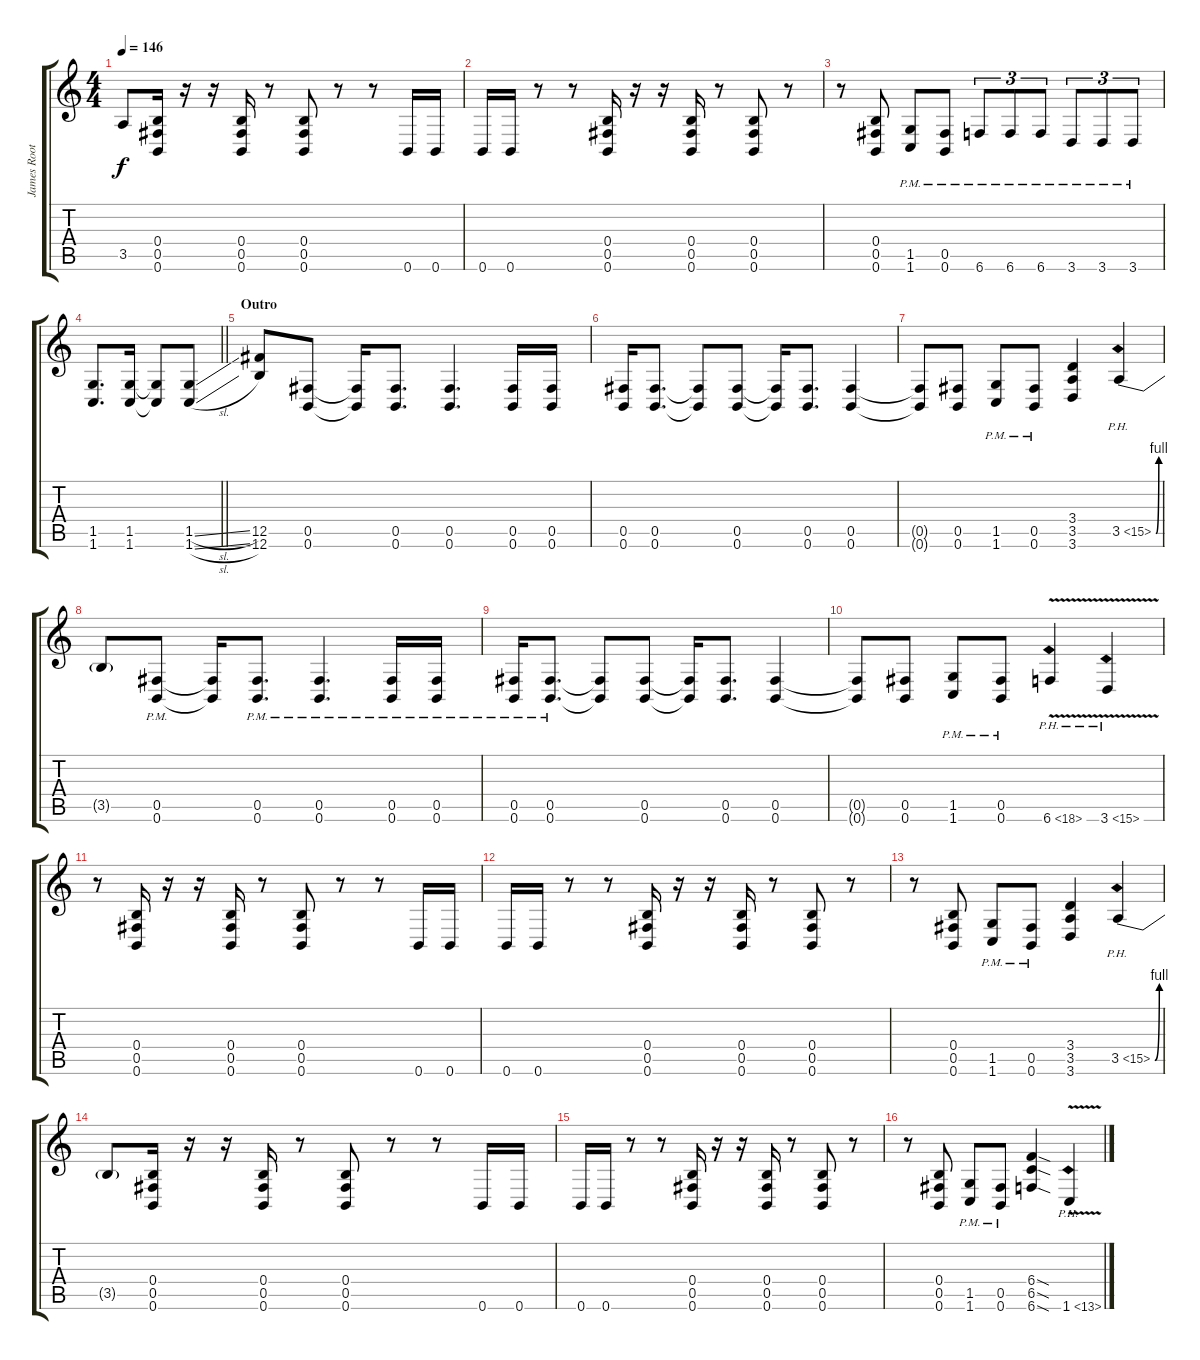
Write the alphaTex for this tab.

\track ("James Root" "James Root") {instrument distortionguitar}
\staff {score tabs}
\tuning (Db4 Ab3 E3 B2 Gb2 B1) {hide}
\ts (4 4)
\tempo 146
\clef g2
\ks c
3.5{t}.8{dy f} (0.4 0.5 0.6).16 r.16 r.16 (0.4 0.5 0.6).16 r.8 (0.4 0.5 0.6).8 r.8 r.8 0.6.16 0.6.16 |
0.6.16 0.6.16 r.8 r.8 (0.4 0.5 0.6).16 r.16 r.16 (0.4 0.5 0.6).16 r.8 (0.4 0.5 0.6).8 r.8 |
r.8 (0.4 0.5 0.6).8 (1.5{pm} 1.6{pm}).8 (0.5{pm} 0.6{pm}).8 6.6{pm}.8{tu (3 2)} 6.6{pm}.8{tu (3 2)} 6.6{pm}.8{tu (3 2)} 3.6{pm}.8{tu (3 2)} 3.6{pm}.8{tu (3 2)} 3.6{pm}.8{tu (3 2)} |
\barLineRight lightlight
(1.5 1.6).8{d} (1.5 1.6).16 (1.5{t} 1.6{t}).8 (1.5{sl} 1.6{sl}).8 |
\section ("" "Outro")
(12.5 12.6).8 (0.5 0.6).8 (0.5{t} 0.6{t}).16 (0.5 0.6).8{d} (0.5 0.6).4{d} (0.5 0.6).16 (0.5 0.6).16 |
(0.5 0.6).16 (0.5 0.6).8{d} (0.5{t} 0.6{t}).8 (0.5 0.6).8 (0.5{t} 0.6{t}).16 (0.5 0.6).8{d} (0.5 0.6).4 |
(0.5{t} 0.6{t}).8 (0.5 0.6).8 (1.5{pm} 1.6{pm}).8 (0.5{pm} 0.6{pm}).8 (3.4 3.5 3.6).4 3.5{be (bend 0 0 60 4) ph 12}.4 |
3.5{t}.8 (0.5{pm} 0.6{pm}).8 (0.5{t} 0.6{t}).16 (0.5{pm} 0.6{pm}).8{d} (0.5{pm} 0.6{pm}).4{d} (0.5{pm} 0.6{pm}).16 (0.5{pm} 0.6{pm}).16 |
(0.5{pm} 0.6{pm}).16 (0.5{pm} 0.6{pm}).8{d} (0.5{t} 0.6{t}).8 (0.5 0.6).8 (0.5{t} 0.6{t}).16 (0.5 0.6).8{d} (0.5 0.6).4 |
(0.5{t} 0.6{t}).8 (0.5 0.6).8 (1.5{pm} 1.6{pm}).8 (0.5{pm} 0.6{pm}).8 6.6{ph 12 v}.4 3.6{ph 12 v}.4 |
r.8 (0.4 0.5 0.6).16 r.16 r.16 (0.4 0.5 0.6).16 r.8 (0.4 0.5 0.6).8 r.8 r.8 0.6.16 0.6.16 |
0.6.16 0.6.16 r.8 r.8 (0.4 0.5 0.6).16 r.16 r.16 (0.4 0.5 0.6).16 r.8 (0.4 0.5 0.6).8 r.8 |
r.8 (0.4 0.5 0.6).8 (1.5{pm} 1.6{pm}).8 (0.5{pm} 0.6{pm}).8 (3.4 3.5 3.6).4 3.5{be (bend 0 0 60 4) ph 12}.4 |
3.5{t}.8 (0.4 0.5 0.6).16 r.16 r.16 (0.4 0.5 0.6).16 r.8 (0.4 0.5 0.6).8 r.8 r.8 0.6.16 0.6.16 |
0.6.16 0.6.16 r.8 r.8 (0.4 0.5 0.6).16 r.16 r.16 (0.4 0.5 0.6).16 r.8 (0.4 0.5 0.6).8 r.8 |
r.8 (0.4 0.5 0.6).8 (1.5{pm} 1.6{pm}).8 (0.5{pm} 0.6{pm}).8 (6.4{sod} 6.5{sod} 6.6{sod}).4 1.6{ph 12 v}.4
